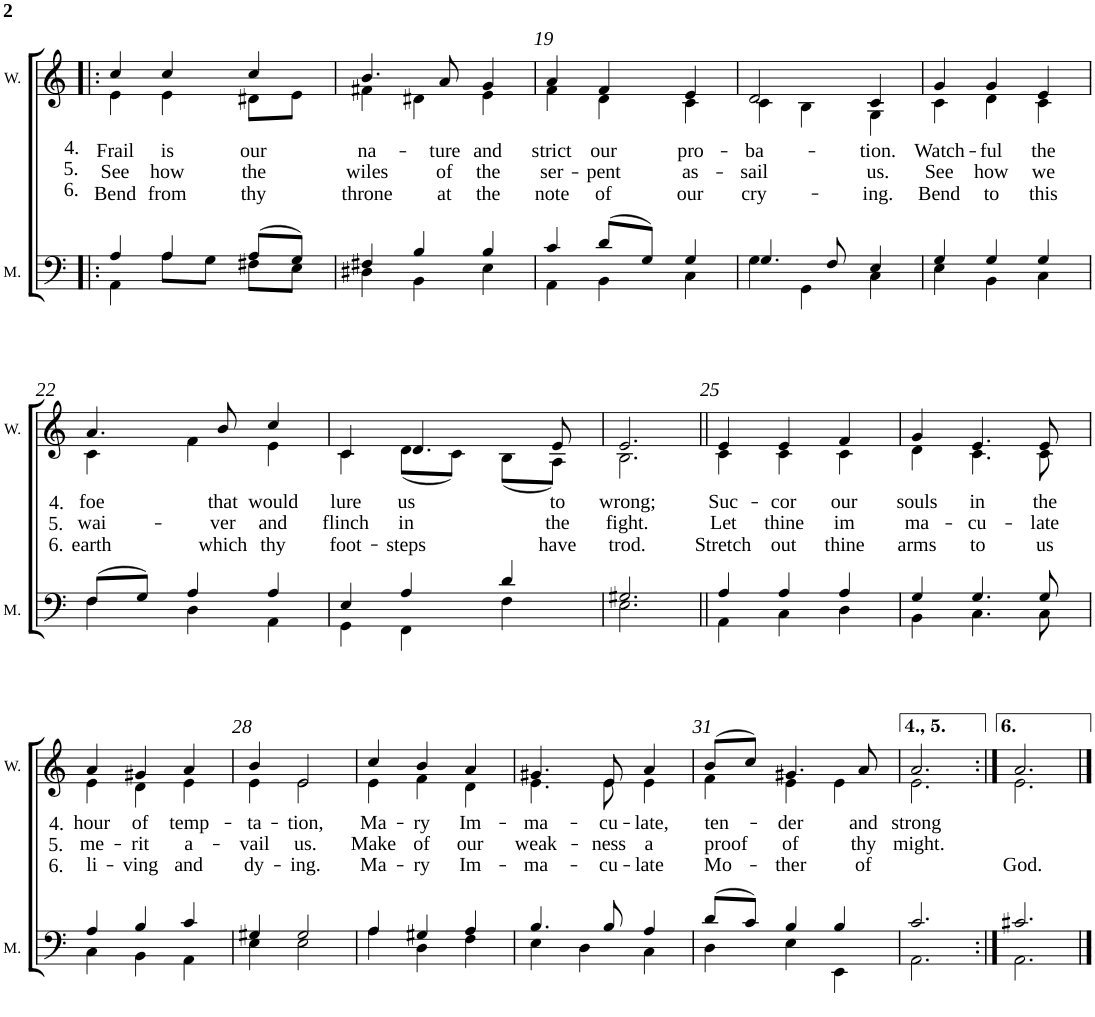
**kern	**kern	**text	**text	**text
*part2	*part1	*part1	*part1	*part1
*staff2	*staff1	*staff1	*staff1	*staff1
*I"Men	*I"Women	*	*	*
*I'M.	*I'W.	*	*	*
!!LO:PB:g=z
*clefF4	*clefG2	*	*	*
*k[]	*k[]	*	*	*
*M3/4	*M3/4	*	*	*
=17!|:	=17!|:	=17!|:	=17!|:	=17!|:
*^	*	*	*	*
!	!	!LO:TX:b:t=4.	!	!	!
!	!	!LO:TX:b:t=5.	!	!	!
!	!	!LO:TX:b:t=6.	!	!	!
!	!	!	!LO:LY:b	!LO:LY:b	!LO:LY:b
*	*	*^	*	*	*
4A/	4AA\	4cc/	4e\	Frail	See	Bend
!	!	!	!	!LO:LY:b	!LO:LY:b	!LO:LY:b
4A/	8A\L	4cc/	4e\	is	how	from
.	8G\J	.	.	.	.	.
!	!	!	!	!LO:LY:b	!LO:LY:b	!LO:LY:b
(8A/L	8F#X\L	4cc/	8d#X\L	our	the	thy
8G/J)	8E\J	.	8e\J	.	.	.
=18	=18	=18	=18	=18	=18	=18
!	!	!	!	!LO:LY:b	!LO:LY:b	!LO:LY:b
4F#X/	4D#X\	4.b/	4f#X\	na-	wiles	throne
4B/	4BB\	.	4d#X\	.	.	.
!	!	!	!	!LO:LY:b	!LO:LY:b	!LO:LY:b
.	.	8a/	.	-ture	of	at
!	!	!	!	!LO:LY:b	!LO:LY:b	!LO:LY:b
4B/	4E\	4g/	4e\	and	the	the
=19	=19	=19	=19	=19	=19	=19
!	!	!	!	!LO:LY:b	!LO:LY:b	!LO:LY:b
4c/	4AA\	4a/	4f\	strict	ser-	note
!	!	!	!	!LO:LY:b	!LO:LY:b	!LO:LY:b
(8d/L	4BB\	4f/	4d\	our	-pent	of
8G/J)	.	.	.	.	.	.
!	!	!	!	!LO:LY:b	!LO:LY:b	!LO:LY:b
4G/	4C\	4e/	4c\	pro-	as-	our
=20	=20	=20	=20	=20	=20	=20
!	!	!	!	!LO:LY:b	!LO:LY:b	!LO:LY:b
4.G/	4G\	2d/	4c\	-ba-	-sail	cry-
.	4GG\	.	4B\	.	.	.
8F/	.	.	.	.	.	.
!	!	!	!	!LO:LY:b	!LO:LY:b	!LO:LY:b
4E/	4C\	4c/	4G\	-tion.	us.	-ing.
=21	=21	=21	=21	=21	=21	=21
!	!	!	!	!LO:LY:b	!LO:LY:b	!LO:LY:b
4G/	4E\	4g/	4c\	Watch-	See	Bend
!	!	!	!	!LO:LY:b	!LO:LY:b	!LO:LY:b
4G/	4BB\	4g/	4d\	-ful	how	to
!	!	!	!	!LO:LY:b	!LO:LY:b	!LO:LY:b
4G/	4C\	4e/	4c\	the	we	this
!!LO:LB:g=z	!!
=22	=22	=22	=22	=22	=22	=22
!	!	!LO:TX:b:t=4.	!	!	!	!
!	!	!LO:TX:b:t=5.	!	!	!	!
!	!	!LO:TX:b:t=6.	!	!	!	!
!	!	!	!	!LO:LY:b	!LO:LY:b	!LO:LY:b
(8F/L	4F\	4.a/	4c\	foe	wai-	earth
8G/J)	.	.	.	.	.	.
4A/	4D\	.	4f\	.	.	.
!	!	!	!	!LO:LY:b	!LO:LY:b	!LO:LY:b
.	.	8b/	.	that	-ver	which
!	!	!	!	!LO:LY:b	!LO:LY:b	!LO:LY:b
4A/	4AA\	4cc/	4e\	would	and	thy
=23	=23	=23	=23	=23	=23	=23
!	!	!	!	!LO:LY:b	!LO:LY:b	!LO:LY:b
4E/	4GG\	4c/	4c\	lure	flinch	foot-
!	!	!	!	!LO:LY:b	!LO:LY:b	!LO:LY:b
4A/	4FF\	4.d/	(8d\L	us	in	-steps
.	.	.	8c\J)	.	.	.
4d/	4F\	.	(8B\L	.	.	.
!	!	!	!	!LO:LY:b	!LO:LY:b	!LO:LY:b
.	.	8e/	8A\J)	to	the	have
=24	=24	=24	=24	=24	=24	=24
!	!	!	!	!LO:LY:b	!LO:LY:b	!LO:LY:b
2.G#X/	2.E\	2.e/	2.B\	wrong;	fight.	trod.
=25||	=25||	=25||	=25||	=25||	=25||	=25||
!	!	!	!	!LO:LY:b	!LO:LY:b	!LO:LY:b
4A/	4AA\	4e/	4c\	Suc-	Let	Stretch
!	!	!	!	!LO:LY:b	!LO:LY:b	!LO:LY:b
4A/	4C\	4e/	4c\	-cor	thine	out
!	!	!	!	!LO:LY:b	!LO:LY:b	!LO:LY:b
4A/	4D\	4f/	4c\	our	im	thine
=26	=26	=26	=26	=26	=26	=26
!	!	!	!	!LO:LY:b	!LO:LY:b	!LO:LY:b
4G/	4BB\	4g/	4d\	souls	ma-	arms
!	!	!	!	!LO:LY:b	!LO:LY:b	!LO:LY:b
4.G/	4.C\	4.e/	4.c\	in	-cu-	to
!	!	!	!	!LO:LY:b	!LO:LY:b	!LO:LY:b
8G/	8C\	8e/	8c\	the	-late	us
!!LO:LB:g=z	!!
=27	=27	=27	=27	=27	=27	=27
!	!	!LO:TX:b:t=4.	!	!	!	!
!	!	!LO:TX:b:t=5.	!	!	!	!
!	!	!LO:TX:b:t=6.	!	!	!	!
!	!	!	!	!LO:LY:b	!LO:LY:b	!LO:LY:b
4A/	4C\	4a/	4e\	hour	me-	li-
!	!	!	!	!LO:LY:b	!LO:LY:b	!LO:LY:b
4B/	4BB\	4g#X/	4d\	of	-rit	-ving
!	!	!	!	!LO:LY:b	!LO:LY:b	!LO:LY:b
4c/	4AA\	4a/	4e\	temp-	a-	and
=28	=28	=28	=28	=28	=28	=28
!	!	!	!	!LO:LY:b	!LO:LY:b	!LO:LY:b
4G#X/	4E\	4b/	4e\	-ta-	-vail	dy-
!	!	!	!	!LO:LY:b	!LO:LY:b	!LO:LY:b
2G#/	2E\	2e/	2e\	-tion,	us.	-ing.
=29	=29	=29	=29	=29	=29	=29
!	!	!	!	!LO:LY:b	!LO:LY:b	!LO:LY:b
4A/	4A\	4cc/	4e\	Ma-	Make	Ma-
!	!	!	!	!LO:LY:b	!LO:LY:b	!LO:LY:b
4G#X/	4D\	4b/	4f\	-ry	of	-ry
!	!	!	!	!LO:LY:b	!LO:LY:b	!LO:LY:b
4A/	4F\	4a/	4d\	Im-	our	Im-
=30	=30	=30	=30	=30	=30	=30
!	!	!	!	!LO:LY:b	!LO:LY:b	!LO:LY:b
4.B/	4E\	4.g#X/	4.e\	-ma-	weak-	-ma-
.	4D\	.	.	.	.	.
!	!	!	!	!LO:LY:b	!LO:LY:b	!LO:LY:b
8B/	.	8e/	8e\	-cu-	-ness	-cu-
!	!	!	!	!LO:LY:b	!LO:LY:b	!LO:LY:b
4A/	4C\	4a/	4e\	-late,	a	-late
=31	=31	=31	=31	=31	=31	=31
!	!	!	!	!LO:LY:b	!LO:LY:b	!LO:LY:b
(8d/L	4D\	(8b/L	4f\	ten-	proof	Mo-
8c/J)	.	8cc/J)	.	.	.	.
!	!	!	!	!LO:LY:b	!LO:LY:b	!LO:LY:b
4B/	4E\	4.g#X/	4e\	-der	of	-ther
4B/	4EE\	.	4e\	.	.	.
!	!	!	!	!LO:LY:b	!LO:LY:b	!LO:LY:b
.	.	8a/	.	and	thy	of
=32	=32	=32	=32	=32	=32	=32
!	!	!	!	!LO:LY:b	!LO:LY:b	!
2.c/	2.AA\	2.a/	2.e\	strong	might.	.
=33:|!	=33:|!	=33:|!	=33:|!	=33:|!	=33:|!	=33:|!
!	!	!	!	!	!	!LO:LY:b
2.c#X/	2.AA\	2.a/	2.e\	.	.	God.
*v	*v	*	*	*	*	*
*	*v	*v	*	*	*
==	==	==	==	==
*-	*-	*-	*-	*-
